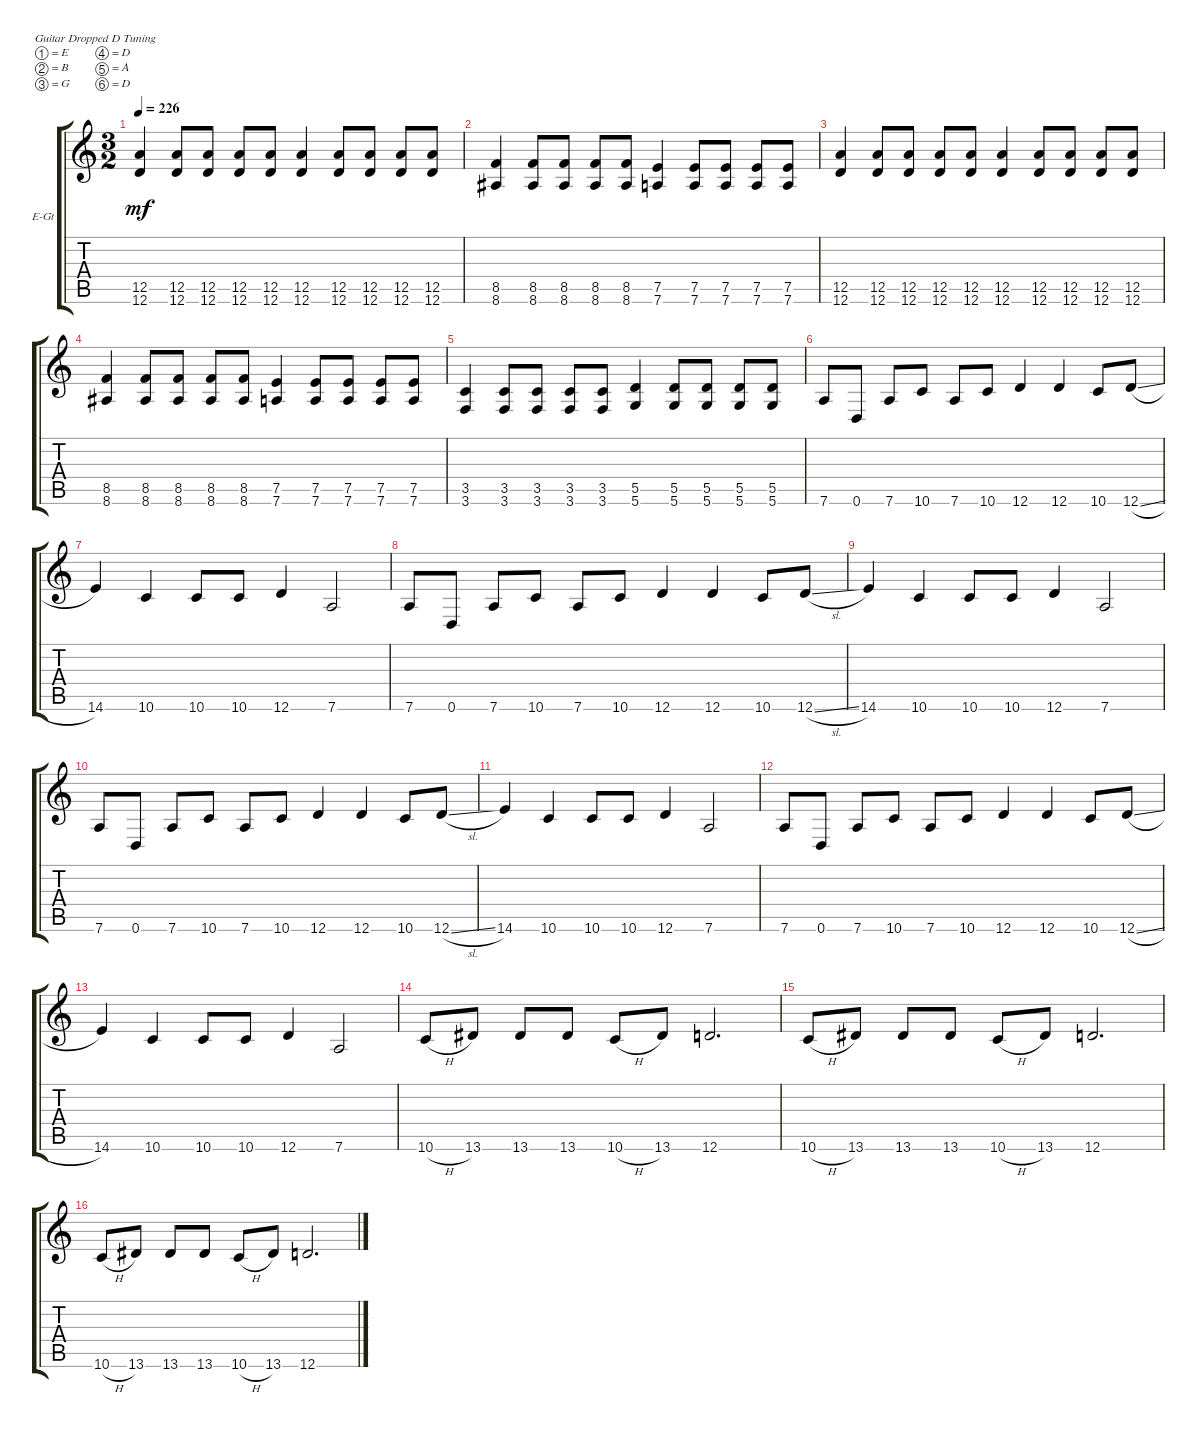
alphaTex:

\defaultSystemsLayout 4
\bracketExtendMode groupsimilarinstruments
\firstSystemTrackNameOrientation horizontal
\otherSystemsTrackNameOrientation horizontal
\track ("Electric Guitar" "E-Gt") {instrument distortionguitar}
\staff {score tabs}
\tuning (E4 B3 G3 D3 A2 D2)
\ts (3 2)
\tempo 226
\clef g2
\ks c
(12.5 12.6).4{dy mf} (12.6 12.5).8 (12.5 12.6).8 (12.5 12.6).8 (12.6 12.5).8 (12.5 12.6).4 (12.6 12.5).8 (12.5 12.6).8 (12.6 12.5).8 (12.6 12.5).8 |
(8.6 8.5).4 (8.6 8.5).8 (8.6 8.5).8 (8.6 8.5).8 (8.6 8.5).8 (7.6 7.5).4 (7.6 7.5).8 (7.6 7.5).8 (7.6 7.5).8 (7.6 7.5).8 |
(12.5 12.6).4 (12.6 12.5).8 (12.5 12.6).8 (12.5 12.6).8 (12.6 12.5).8 (12.5 12.6).4 (12.6 12.5).8 (12.5 12.6).8 (12.6 12.5).8 (12.6 12.5).8 |
(8.6 8.5).4 (8.6 8.5).8 (8.6 8.5).8 (8.6 8.5).8 (8.6 8.5).8 (7.6 7.5).4 (7.6 7.5).8 (7.6 7.5).8 (7.6 7.5).8 (7.6 7.5).8 |
(3.5 3.6).4 (3.6 3.5).8 (3.5 3.6).8 (3.5 3.6).8 (3.6 3.5).8 (5.5 5.6).4 (5.6 5.5).8 (5.5 5.6).8 (5.6 5.5).8 (5.6 5.5).8 |
7.6.8 0.6.8 7.6.8 10.6.8 7.6.8 10.6.8 12.6.4 12.6.4 10.6.8 12.6{sl}.8 |
14.6.4 10.6.4 10.6.8 10.6.8 12.6.4 7.6.2 |
7.6.8 0.6.8 7.6.8 10.6.8 7.6.8 10.6.8 12.6.4 12.6.4 10.6.8 12.6{sl}.8 |
14.6.4 10.6.4 10.6.8 10.6.8 12.6.4 7.6.2 |
7.6.8 0.6.8 7.6.8 10.6.8 7.6.8 10.6.8 12.6.4 12.6.4 10.6.8 12.6{sl}.8 |
14.6.4 10.6.4 10.6.8 10.6.8 12.6.4 7.6.2 |
7.6.8 0.6.8 7.6.8 10.6.8 7.6.8 10.6.8 12.6.4 12.6.4 10.6.8 12.6{sl}.8 |
14.6.4 10.6.4 10.6.8 10.6.8 12.6.4 7.6.2 |
10.6{h}.8 13.6.8 13.6.8 13.6.8 10.6{h}.8 13.6.8 12.6.2{d} |
10.6{h}.8 13.6.8 13.6.8 13.6.8 10.6{h}.8 13.6.8 12.6.2{d} |
10.6{h}.8 13.6.8 13.6.8 13.6.8 10.6{h}.8 13.6.8 12.6.2{d}
